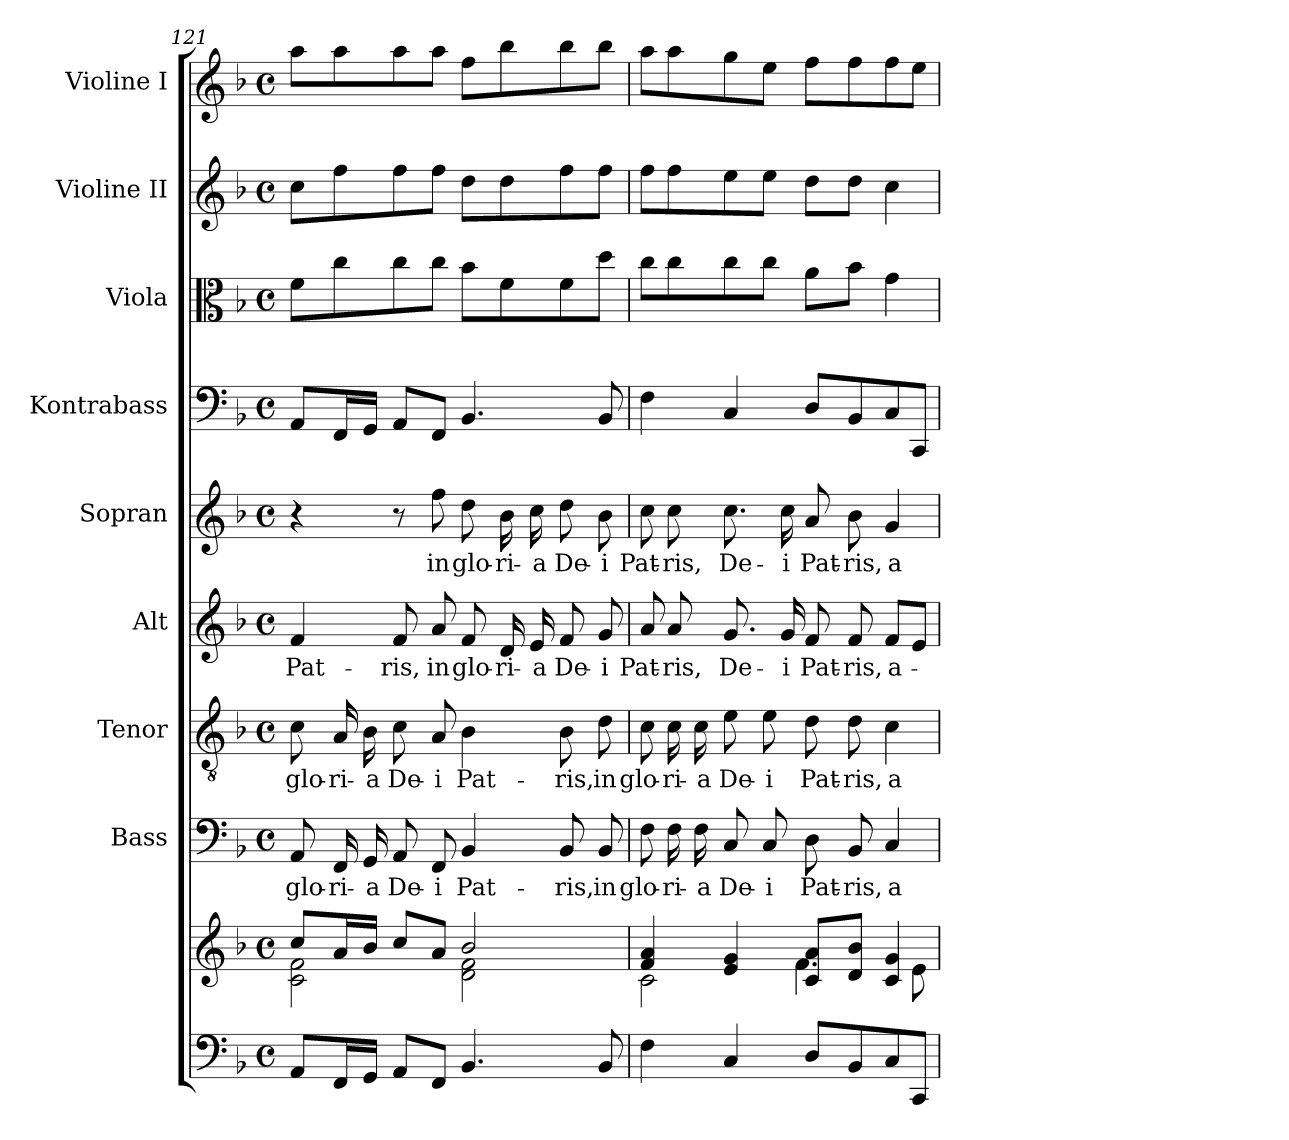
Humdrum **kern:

**kern	**kern	**kern	**text	**kern	**text	**kern	**text	**kern	**text	**kern	**kern	**kern	**kern
*part9	*part9	*part8	*part8	*part7	*part7	*part6	*part6	*part5	*part5	*part4	*part3	*part2	*part1
*staff10	*staff9	*staff8	*staff8	*staff7	*staff7	*staff6	*staff6	*staff5	*staff5	*staff4	*staff3	*staff2	*staff1
*	*	*I"Bass	*	*I"Tenor	*	*I"Alt	*	*I"Sopran	*	*I"Kontrabass	*I"Viola	*I"Violine II	*I"Violine I
*	*	*I'B.	*	*I'T.	*	*I'A.	*	*I'S.	*	*I'Kb.	*I'Vla.	*I'Vl. II	*I'Vl. I
*clefF4	*clefG2	*clefF4	*	*clefGv2	*	*clefG2	*	*clefG2	*	*clefF4	*clefC3	*clefG2	*clefG2
*	*	*	*	*	*	*	*	*	*	*ITrd7c12	*	*	*
*k[b-]	*k[b-]	*k[b-]	*	*k[b-]	*	*k[b-]	*	*k[b-]	*	*k[b-]	*k[b-]	*k[b-]	*k[b-]
*F:	*F:	*F:	*	*F:	*	*F:	*	*F:	*	*F:	*F:	*F:	*F:
*M4/4	*M4/4	*M4/4	*	*M4/4	*	*M4/4	*	*M4/4	*	*M4/4	*M4/4	*M4/4	*M4/4
*met(c)	*met(c)	*met(c)	*	*met(c)	*	*met(c)	*	*met(c)	*	*met(c)	*met(c)	*met(c)	*met(c)
=121	=121	=121	=121	=121	=121	=121	=121	=121	=121	=121	=121	=121	=121
*	*^	*	*	*	*	*	*	*	*	*	*	*	*
!	!	!	!	!LO:LY:b	!	!LO:LY:b	!	!LO:LY:b	!	!	!	!	!	!
8AA/L	8cc/L	2c\ 2f\	8AA/	glo-	8c\	glo-	4f/	Pat-	4r	.	8AAA/L	8f\L	8cc\L	8aa\L
!	!	!	!	!LO:LY:b	!	!LO:LY:b	!	!	!	!	!	!	!	!
16FF/L	16a/L	.	16FF/	-ri-	16A/	-ri-	.	.	.	.	16FFF/L	8cc\	8ff\	8aa\
!	!	!	!	!LO:LY:b	!	!LO:LY:b	!	!	!	!	!	!	!	!
16GG/JJ	16b-/JJ	.	16GG/	-a	16B-\	-a	.	.	.	.	16GGG/JJ	.	.	.
!	!	!	!	!LO:LY:b	!	!LO:LY:b	!	!LO:LY:b	!	!	!	!	!	!
8AA/L	8cc/L	.	8AA/	De-	8c\	De-	8f/	-ris,	8r	.	8AAA/L	8cc\	8ff\	8aa\
!	!	!	!	!LO:LY:b	!	!LO:LY:b	!	!LO:LY:b	!	!LO:LY:b	!	!	!	!
8FF/J	8a/J	.	8FF/	-i	8A/	-i	8a/	in	8ff\	in	8FFF/J	8cc\J	8ff\J	8aa\J
!	!	!	!	!LO:LY:b	!	!LO:LY:b	!	!LO:LY:b	!	!LO:LY:b	!	!	!	!
4.BB-/	2b-/	2d\ 2f\	4BB-/	Pat-	4B-\	Pat-	8f/	glo-	8dd\	glo-	4.BBB-/	8b-\L	8dd\L	8ff\L
!	!	!	!	!	!	!	!	!LO:LY:b	!	!LO:LY:b	!	!	!	!
.	.	.	.	.	.	.	16d/	-ri-	16b-\	-ri-	.	8f\	8dd\	8bb-\
!	!	!	!	!	!	!	!	!LO:LY:b	!	!LO:LY:b	!	!	!	!
.	.	.	.	.	.	.	16e/	-a	16cc\	-a	.	.	.	.
!	!	!	!	!LO:LY:b	!	!LO:LY:b	!	!LO:LY:b	!	!LO:LY:b	!	!	!	!
.	.	.	8BB-/	-ris,	8B-\	-ris,	8f/	De-	8dd\	De-	.	8f\	8ff\	8bb-\
!	!	!	!	!LO:LY:b	!	!LO:LY:b	!	!LO:LY:b	!	!LO:LY:b	!	!	!	!
8BB-/	.	.	8BB-/	in	8d\	in	8g/	-i	8b-\	-i	8BBB-/	8dd\J	8ff\J	8bb-\J
=122	=122	=122	=122	=122	=122	=122	=122	=122	=122	=122	=122	=122	=122	=122
!	!	!	!	!LO:LY:b	!	!LO:LY:b	!	!LO:LY:b	!	!LO:LY:b	!	!	!	!
4F\	4f/ 4a/	2c\	8F\	glo-	8c\	glo-	8a/	Pat-	8cc\	Pat-	4FF\	8cc\L	8ff\L	8aa\L
!	!	!	!	!LO:LY:b	!	!LO:LY:b	!	!LO:LY:b	!	!LO:LY:b	!	!	!	!
.	.	.	16F\	-ri-	16c\	-ri-	8a/	-ris,	8cc\	-ris,	.	8cc\	8ff\	8aa\
!	!	!	!	!LO:LY:b	!	!LO:LY:b	!	!	!	!	!	!	!	!
.	.	.	16F\	-a	16c\	-a	.	.	.	.	.	.	.	.
!	!	!	!	!LO:LY:b	!	!LO:LY:b	!	!LO:LY:b	!	!LO:LY:b	!	!	!	!
4C/	4e/ 4g/	.	8C/	De-	8e\	De-	8.g/	De-	8.cc\	De-	4CC/	8cc\	8ee\	8gg\
!	!	!	!	!LO:LY:b	!	!LO:LY:b	!	!	!	!	!	!	!	!
.	.	.	8C/	-i	8e\	-i	.	.	.	.	.	8cc\J	8ee\J	8ee\J
!	!	!	!	!	!	!	!	!LO:LY:b	!	!LO:LY:b	!	!	!	!
.	.	.	.	.	.	.	16g/	-i	16cc\	-i	.	.	.	.
!	!	!	!	!LO:LY:b	!	!LO:LY:b	!	!LO:LY:b	!	!LO:LY:b	!	!	!	!
8D/L	8c/ 8a/L	4.f\	8D\	Pat-	8d\	Pat-	8f/	Pat-	8a/	Pat-	8DD/L	8a\L	8dd\L	8ff\L
!	!	!	!	!LO:LY:b	!	!LO:LY:b	!	!LO:LY:b	!	!LO:LY:b	!	!	!	!
8BB-/	8d/ 8b-/J	.	8BB-/	-ris,	8d\	-ris,	8f/	-ris,	8b-\	-ris,	8BBB-/	8b-\J	8dd\J	8ff\
!	!	!	!	!LO:LY:b	!	!LO:LY:b	!	!LO:LY:b	!	!LO:LY:b	!	!	!	!
8C/	4c/ 4g/	.	4C/	a-	4c\	a-	8f/L	a-	4g/	a-	8CC/	4g\	4cc\	8ff\
8CC/J	.	8e\	.	.	.	.	8e/J	.	.	.	8CCC/J	.	.	8ee\J
*	*v	*v	*	*	*	*	*	*	*	*	*	*	*	*
=	=	=	=	=	=	=	=	=	=	=	=	=	=
*-	*-	*-	*-	*-	*-	*-	*-	*-	*-	*-	*-	*-	*-
